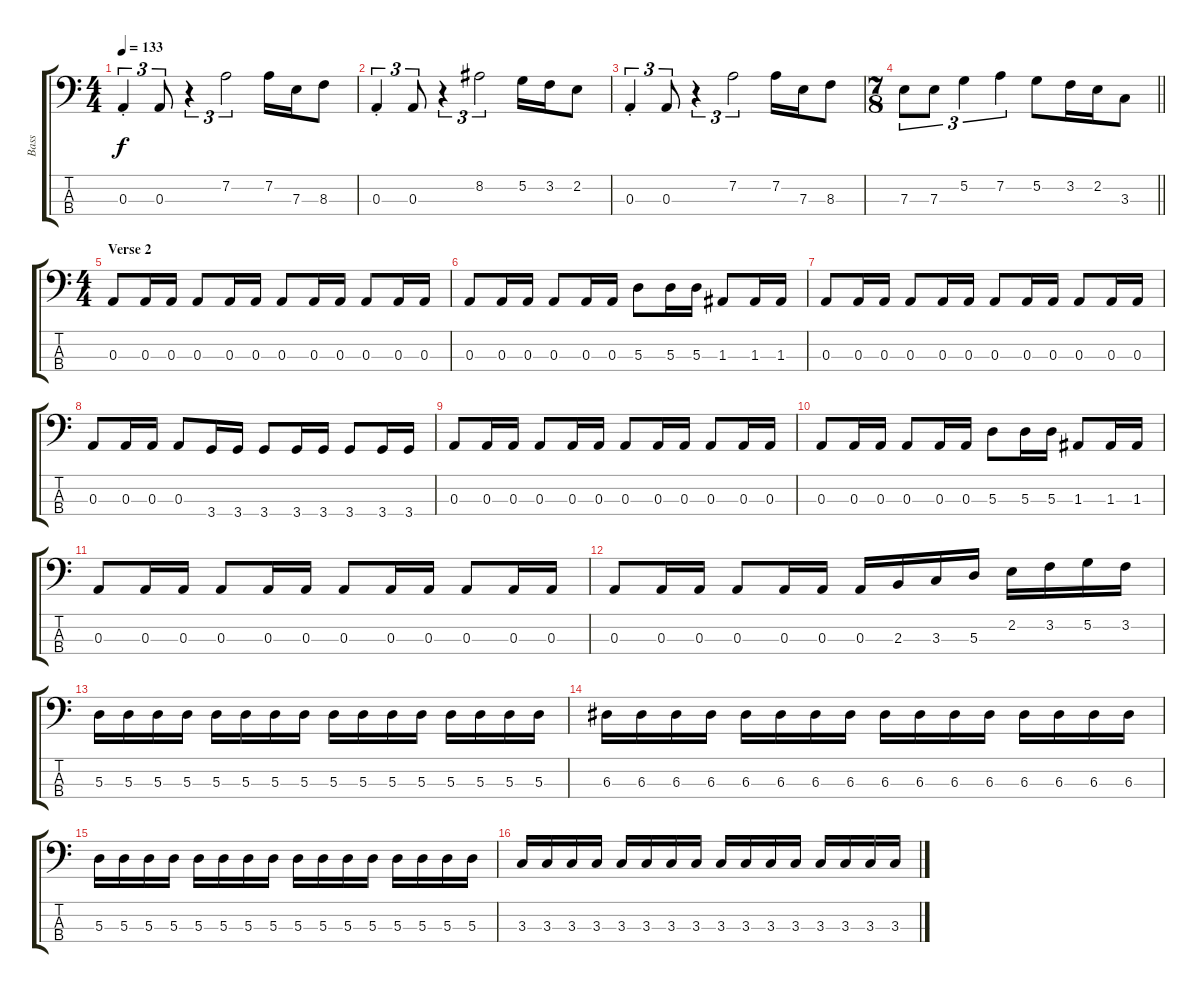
\track ("Bass" "Bass") {instrument electricbassfinger}
\staff {score tabs}
\tuning (G2 D2 A1 E1) {hide}
\ts (4 4)
\tempo 133
\clef f4
\ks aminor
0.3{st}.4{tu (3 2) dy f} 0.3.8{tu (3 2)} r.4{tu (3 2)} 7.2.2{tu (3 2)} 7.2.16 7.3.16 8.3.8 |
0.3{st}.4{tu (3 2)} 0.3.8{tu (3 2)} r.4{tu (3 2)} 8.2.2{tu (3 2)} 5.2.16 3.2.16 2.2.8 |
0.3{st}.4{tu (3 2)} 0.3.8{tu (3 2)} r.4{tu (3 2)} 7.2.2{tu (3 2)} 7.2.16 7.3.16 8.3.8 |
\ts (7 8)
\barLineRight lightlight
7.3.8{tu (3 2)} 7.3.8{tu (3 2)} 5.2.4{tu (3 2)} 7.2.4{tu (3 2)} 5.2.8 3.2.16 2.2.16 3.3.8 |
\ts (4 4)
\section ("" "Verse 2")
0.3.8 0.3.16 0.3.16 0.3.8 0.3.16 0.3.16 0.3.8 0.3.16 0.3.16 0.3.8 0.3.16 0.3.16 |
0.3.8 0.3.16 0.3.16 0.3.8 0.3.16 0.3.16 5.3.8 5.3.16 5.3.16 1.3.8 1.3.16 1.3.16 |
0.3.8 0.3.16 0.3.16 0.3.8 0.3.16 0.3.16 0.3.8 0.3.16 0.3.16 0.3.8 0.3.16 0.3.16 |
0.3.8 0.3.16 0.3.16 0.3.8 3.4.16 3.4.16 3.4.8 3.4.16 3.4.16 3.4.8 3.4.16 3.4.16 |
0.3.8 0.3.16 0.3.16 0.3.8 0.3.16 0.3.16 0.3.8 0.3.16 0.3.16 0.3.8 0.3.16 0.3.16 |
0.3.8 0.3.16 0.3.16 0.3.8 0.3.16 0.3.16 5.3.8 5.3.16 5.3.16 1.3.8 1.3.16 1.3.16 |
0.3.8 0.3.16 0.3.16 0.3.8 0.3.16 0.3.16 0.3.8 0.3.16 0.3.16 0.3.8 0.3.16 0.3.16 |
0.3.8 0.3.16 0.3.16 0.3.8 0.3.16 0.3.16 0.3.16 2.3.16 3.3.16 5.3.16 2.2.16 3.2.16 5.2.16 3.2.16 |
5.3.16 5.3.16 5.3.16 5.3.16 5.3.16 5.3.16 5.3.16 5.3.16 5.3.16 5.3.16 5.3.16 5.3.16 5.3.16 5.3.16 5.3.16 5.3.16 |
6.3.16 6.3.16 6.3.16 6.3.16 6.3.16 6.3.16 6.3.16 6.3.16 6.3.16 6.3.16 6.3.16 6.3.16 6.3.16 6.3.16 6.3.16 6.3.16 |
5.3.16 5.3.16 5.3.16 5.3.16 5.3.16 5.3.16 5.3.16 5.3.16 5.3.16 5.3.16 5.3.16 5.3.16 5.3.16 5.3.16 5.3.16 5.3.16 |
3.3.16 3.3.16 3.3.16 3.3.16 3.3.16 3.3.16 3.3.16 3.3.16 3.3.16 3.3.16 3.3.16 3.3.16 3.3.16 3.3.16 3.3.16 3.3.16
